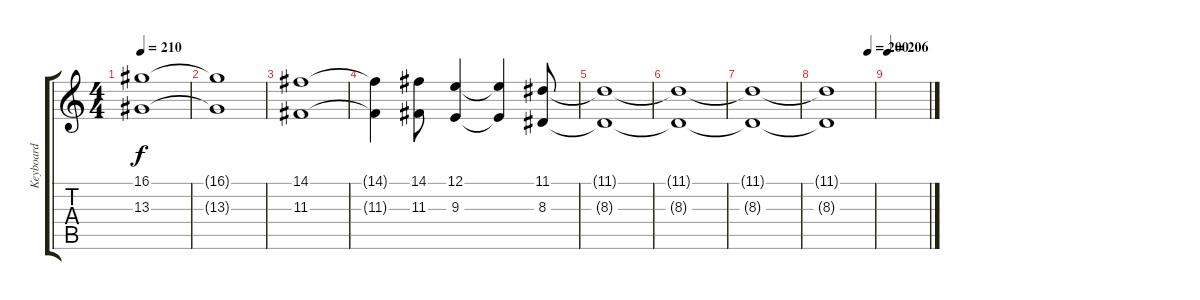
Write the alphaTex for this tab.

\track ("Keyboard" "Keyboard") {instrument synthstrings2}
\staff {score tabs}
\tuning (E4 B3 G3 D3 A2 E2) {hide}
\ts (4 4)
\tempo 210
\clef g2
\ks c
(16.1 13.3).1{dy f} |
(16.1{t} 13.3{t}).1 |
(14.1 11.3).1 |
(14.1{t} 11.3{t}).4 (14.1 11.3).8 (12.1 9.3).4 (12.1{t} 9.3{t}).4 (11.1 8.3).8 |
(11.1{t} 8.3{t}).1 |
(11.1{t} 8.3{t}).1 |
(11.1{t} 8.3{t}).1 |
\tempo (200 0.875)
(11.1{t} 8.3{t}).1 |
\tempo 206
